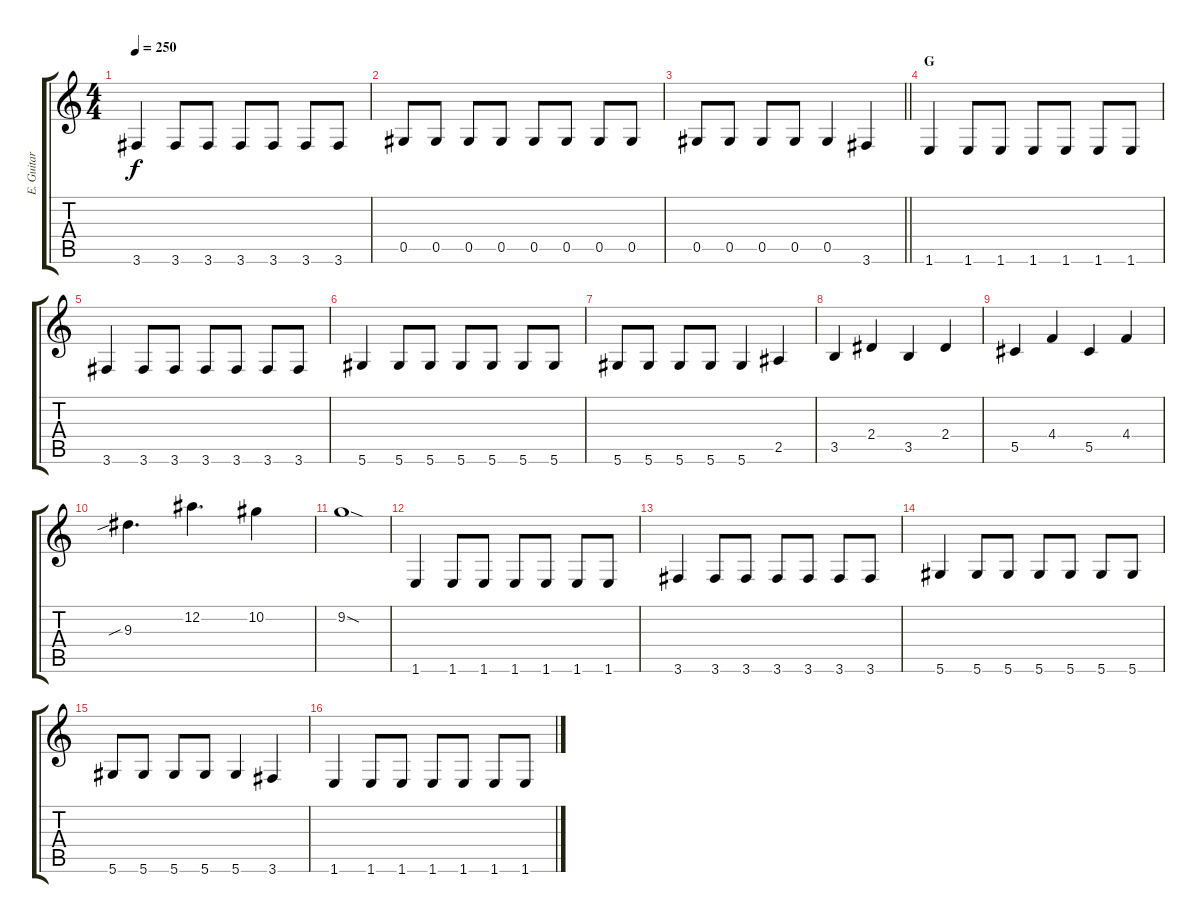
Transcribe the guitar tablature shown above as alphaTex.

\track ("E. Guitar II" "E. Guitar ") {instrument electricguitarclean}
\staff {score tabs}
\tuning (Eb4 Bb3 Gb3 Db3 Ab2 Eb2) {hide}
\ts (4 4)
\tempo 250
\clef g2
\ks c
3.6.4{dy f} 3.6.8 3.6.8 3.6.8 3.6.8 3.6.8 3.6.8 |
0.5.8 0.5.8 0.5.8 0.5.8 0.5.8 0.5.8 0.5.8 0.5.8 |
\barLineRight lightlight
0.5.8 0.5.8 0.5.8 0.5.8 0.5.4 3.6.4 |
\section ("" "G")
1.6.4 1.6.8 1.6.8 1.6.8 1.6.8 1.6.8 1.6.8 |
3.6.4 3.6.8 3.6.8 3.6.8 3.6.8 3.6.8 3.6.8 |
5.6.4 5.6.8 5.6.8 5.6.8 5.6.8 5.6.8 5.6.8 |
5.6.8 5.6.8 5.6.8 5.6.8 5.6.4 2.5.4 |
3.5.4 2.4.4 3.5.4 2.4.4 |
5.5.4 4.4.4 5.5.4 4.4.4 |
9.3{sib}.4{d} 12.2.4{d} 10.2.4 |
9.2{sod}.1 |
1.6.4 1.6.8 1.6.8 1.6.8 1.6.8 1.6.8 1.6.8 |
3.6.4 3.6.8 3.6.8 3.6.8 3.6.8 3.6.8 3.6.8 |
5.6.4 5.6.8 5.6.8 5.6.8 5.6.8 5.6.8 5.6.8 |
5.6.8 5.6.8 5.6.8 5.6.8 5.6.4 3.6.4 |
1.6.4 1.6.8 1.6.8 1.6.8 1.6.8 1.6.8 1.6.8
